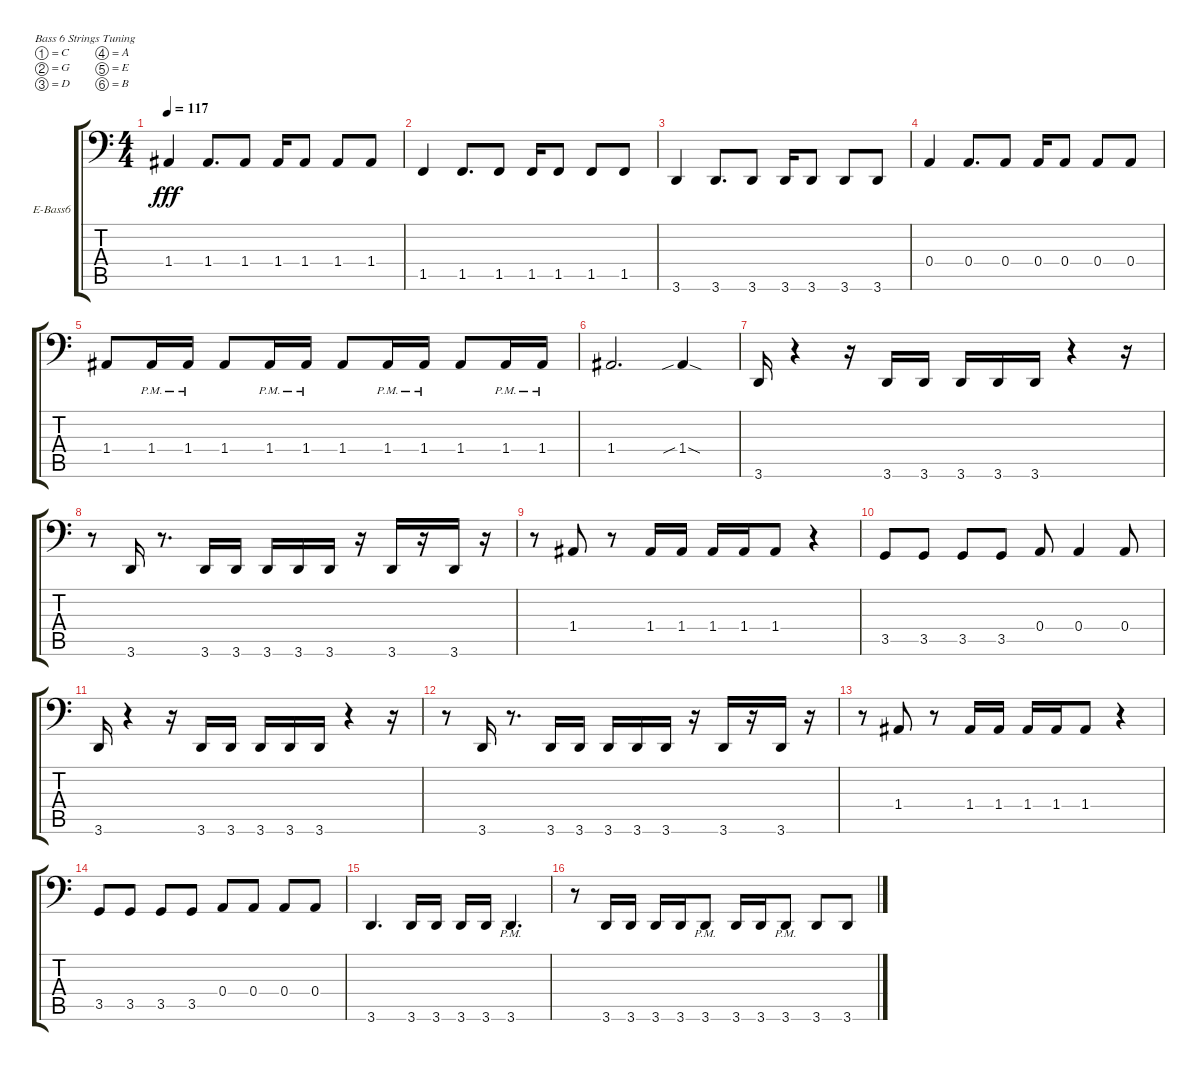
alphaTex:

\defaultSystemsLayout 4
\bracketExtendMode groupsimilarinstruments
\firstSystemTrackNameOrientation horizontal
\otherSystemsTrackNameOrientation horizontal
\track ("denver" "E-Bass6") {instrument electricbassfinger}
\staff {score tabs}
\tuning (C3 G2 D2 A1 E1 B0)
\ts (4 4)
\tempo 117
\clef f4
\scale
0.333333
\ks c
1.4.4{dy fff} 1.4.8{d} 1.4.8 1.4.16 1.4.8 1.4.8 1.4.8 |
\scale
0.333333 1.5.4 1.5.8{d} 1.5.8 1.5.16 1.5.8 1.5.8 1.5.8 |
\scale
0.333333 3.6.4 3.6.8{d} 3.6.8 3.6.16 3.6.8 3.6.8 3.6.8 |
\scale
0.333333 0.4.4 0.4.8{d} 0.4.8 0.4.16 0.4.8 0.4.8 0.4.8 |
\scale
0.333333 1.4.8 1.4{pm}.16 1.4{pm}.16 1.4.8 1.4{pm}.16 1.4{pm}.16 1.4.8 1.4{pm}.16 1.4{pm}.16 1.4.8 1.4{pm}.16 1.4{pm}.16 |
\scale
0.333333 1.4.2{d} 1.4{sib sod}.4 |
\scale
0.333333 3.6.16 r.4 r.16 3.6.16 3.6.16 3.6.16 3.6.16 3.6.16 r.4 r.16 |
\scale
0.333333 r.8 3.6.16 r.8{d} 3.6.16 3.6.16 3.6.16 3.6.16 3.6.16 r.16 3.6.16 r.16 3.6.16 r.16 |
\scale
0.333333 r.8 1.4.8 r.8 1.4.16 1.4.16 1.4.16 1.4.16 1.4.8 r.4 |
\scale
0.333333 3.5.8 3.5.8 3.5.8 3.5.8 0.4.8 0.4.4 0.4.8 |
\scale
0.333333 3.6.16 r.4 r.16 3.6.16 3.6.16 3.6.16 3.6.16 3.6.16 r.4 r.16 |
\scale
0.333333 r.8 3.6.16 r.8{d} 3.6.16 3.6.16 3.6.16 3.6.16 3.6.16 r.16 3.6.16 r.16 3.6.16 r.16 |
\scale
0.333333 r.8 1.4.8 r.8 1.4.16 1.4.16 1.4.16 1.4.16 1.4.8 r.4 |
\scale
0.333333 3.5.8 3.5.8 3.5.8 3.5.8 0.4.8 0.4.8 0.4.8 0.4.8 |
\scale
0.333333 3.6.4{d} 3.6.16 3.6.16 3.6.16 3.6.16 3.6{pm}.4{d} |
\scale
0.333333 r.8 3.6.16 3.6.16 3.6.16 3.6.16 3.6{pm}.8 3.6.16 3.6.16 3.6{pm}.8 3.6.8 3.6.8
